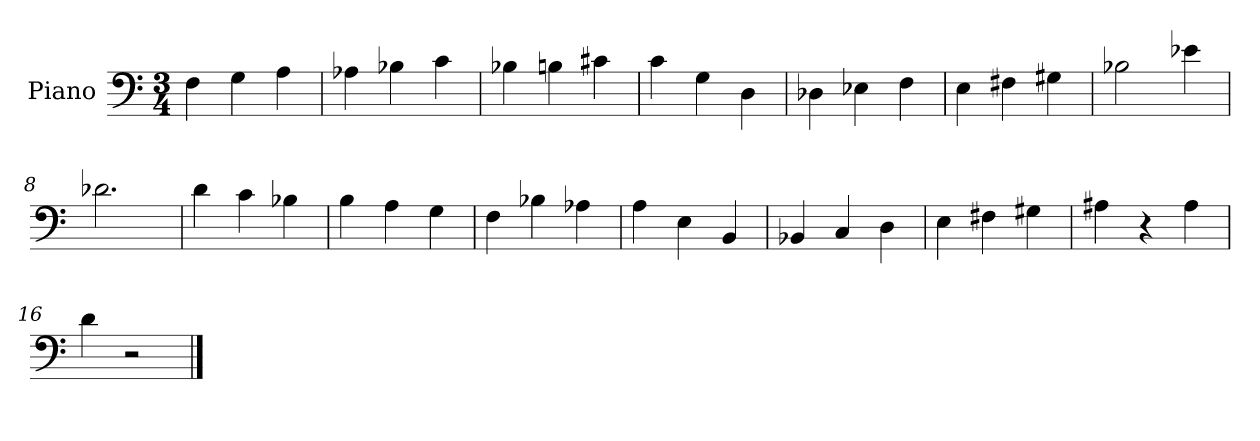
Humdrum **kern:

**kern
*part1
*staff1
*I"Piano
*I'Pno.
*clefF4
*k[]
*M3/4
=1
4F\
4G\
4A\
=2
4A-X\
4B-X\
4c\
=3
4B-X\
4Bn\
4c#X\
=4
4c\
4G\
4D\
=5
4D-X\
4E-X\
4F\
=6
4E\
4F#X\
4G#X\
=7
2B-X\
4e-X\
=8
2.d-X\
=9
4d\
4c\
4B-X\
=10
4B\
4A\
4G\
=11
4F\
4B-X\
4A-X\
!!LO:LB:g=z
=12
4A\
4E\
4BB/
=13
4BB-X/
4C/
4D\
=14
4E\
4F#X\
4G#X\
=15
4A#X\
4r
4A#\
=16
4d\
2r
==
*-
